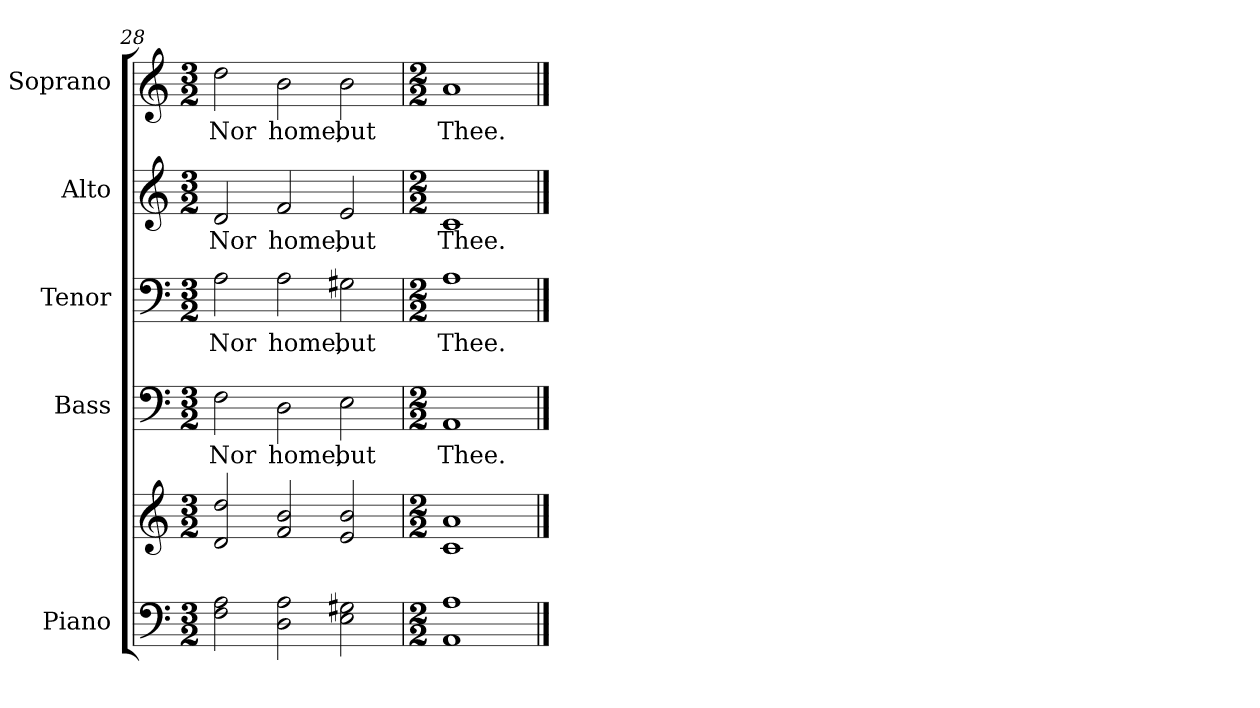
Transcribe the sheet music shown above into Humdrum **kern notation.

**kern	**kern	**kern	**text	**kern	**text	**kern	**text	**kern	**text
*part5	*part5	*part4	*part4	*part3	*part3	*part2	*part2	*part1	*part1
*staff6	*staff5	*staff4	*staff4	*staff3	*staff3	*staff2	*staff2	*staff1	*staff1
*I"Piano	*	*I"Bass	*	*I"Tenor	*	*I"Alto	*	*I"Soprano	*
*I'Pno.	*	*I'B.	*	*I'T.	*	*I'A.	*	*I'S.	*
!!LO:PB:g=z
*clefF4	*clefG2	*clefF4	*	*clefF4	*	*clefG2	*	*clefG2	*
*k[]	*k[]	*k[]	*	*k[]	*	*k[]	*	*k[]	*
*C:	*C:	*C:	*	*C:	*	*C:	*	*C:	*
*M3/2	*M3/2	*M3/2	*	*M3/2	*	*M3/2	*	*M3/2	*
=28	=28	=28	=28	=28	=28	=28	=28	=28	=28
!	!	!	!LO:LY:b:color=#000000	!	!	!	!	!	!
!	!	!	!	!	!LO:LY:b:color=#000000	!	!	!	!
!	!	!	!	!	!	!	!LO:LY:b:color=#000000	!	!
!	!	!	!	!	!	!	!	!	!LO:LY:b:color=#000000
2Fi\ 2Ai	2di/ 2ddi	2Fi\	Nor	2Ai\	Nor	2di/	Nor	2ddi\	Nor
!	!	!	!LO:LY:b:color=#000000	!	!	!	!	!	!
!	!	!	!	!	!LO:LY:b:color=#000000	!	!	!	!
!	!	!	!	!	!	!	!LO:LY:b:color=#000000	!	!
!	!	!	!	!	!	!	!	!	!LO:LY:b:color=#000000
2Di\ 2Ai	2fi/ 2bi	2Di\	home,	2Ai\	home,	2fi/	home,	2bi\	home,
!	!	!	!LO:LY:b:color=#000000	!	!	!	!	!	!
!	!	!	!	!	!LO:LY:b:color=#000000	!	!	!	!
!	!	!	!	!	!	!	!LO:LY:b:color=#000000	!	!
!	!	!	!	!	!	!	!	!	!LO:LY:b:color=#000000
2Ei\ 2G#Xi	2ei/ 2bi	2Ei\	but	2G#Xi\	but	2ei/	but	2bi\	but
=29	=29	=29	=29	=29	=29	=29	=29	=29	=29
*M2/2	*M2/2	*M2/2	*	*M2/2	*	*M2/2	*	*M2/2	*
!	!	!	!LO:LY:b:color=#000000	!	!	!	!	!	!
!	!	!	!	!	!LO:LY:b:color=#000000	!	!	!	!
!	!	!	!	!	!	!	!LO:LY:b:color=#000000	!	!
!	!	!	!	!	!	!	!	!	!LO:LY:b:color=#000000
1AAi 1Ai	1ci 1ai	1AAi	Thee.	1Ai	Thee.	1ci	Thee.	1ai	Thee.
==	==	==	==	==	==	==	==	==	==
*-	*-	*-	*-	*-	*-	*-	*-	*-	*-
